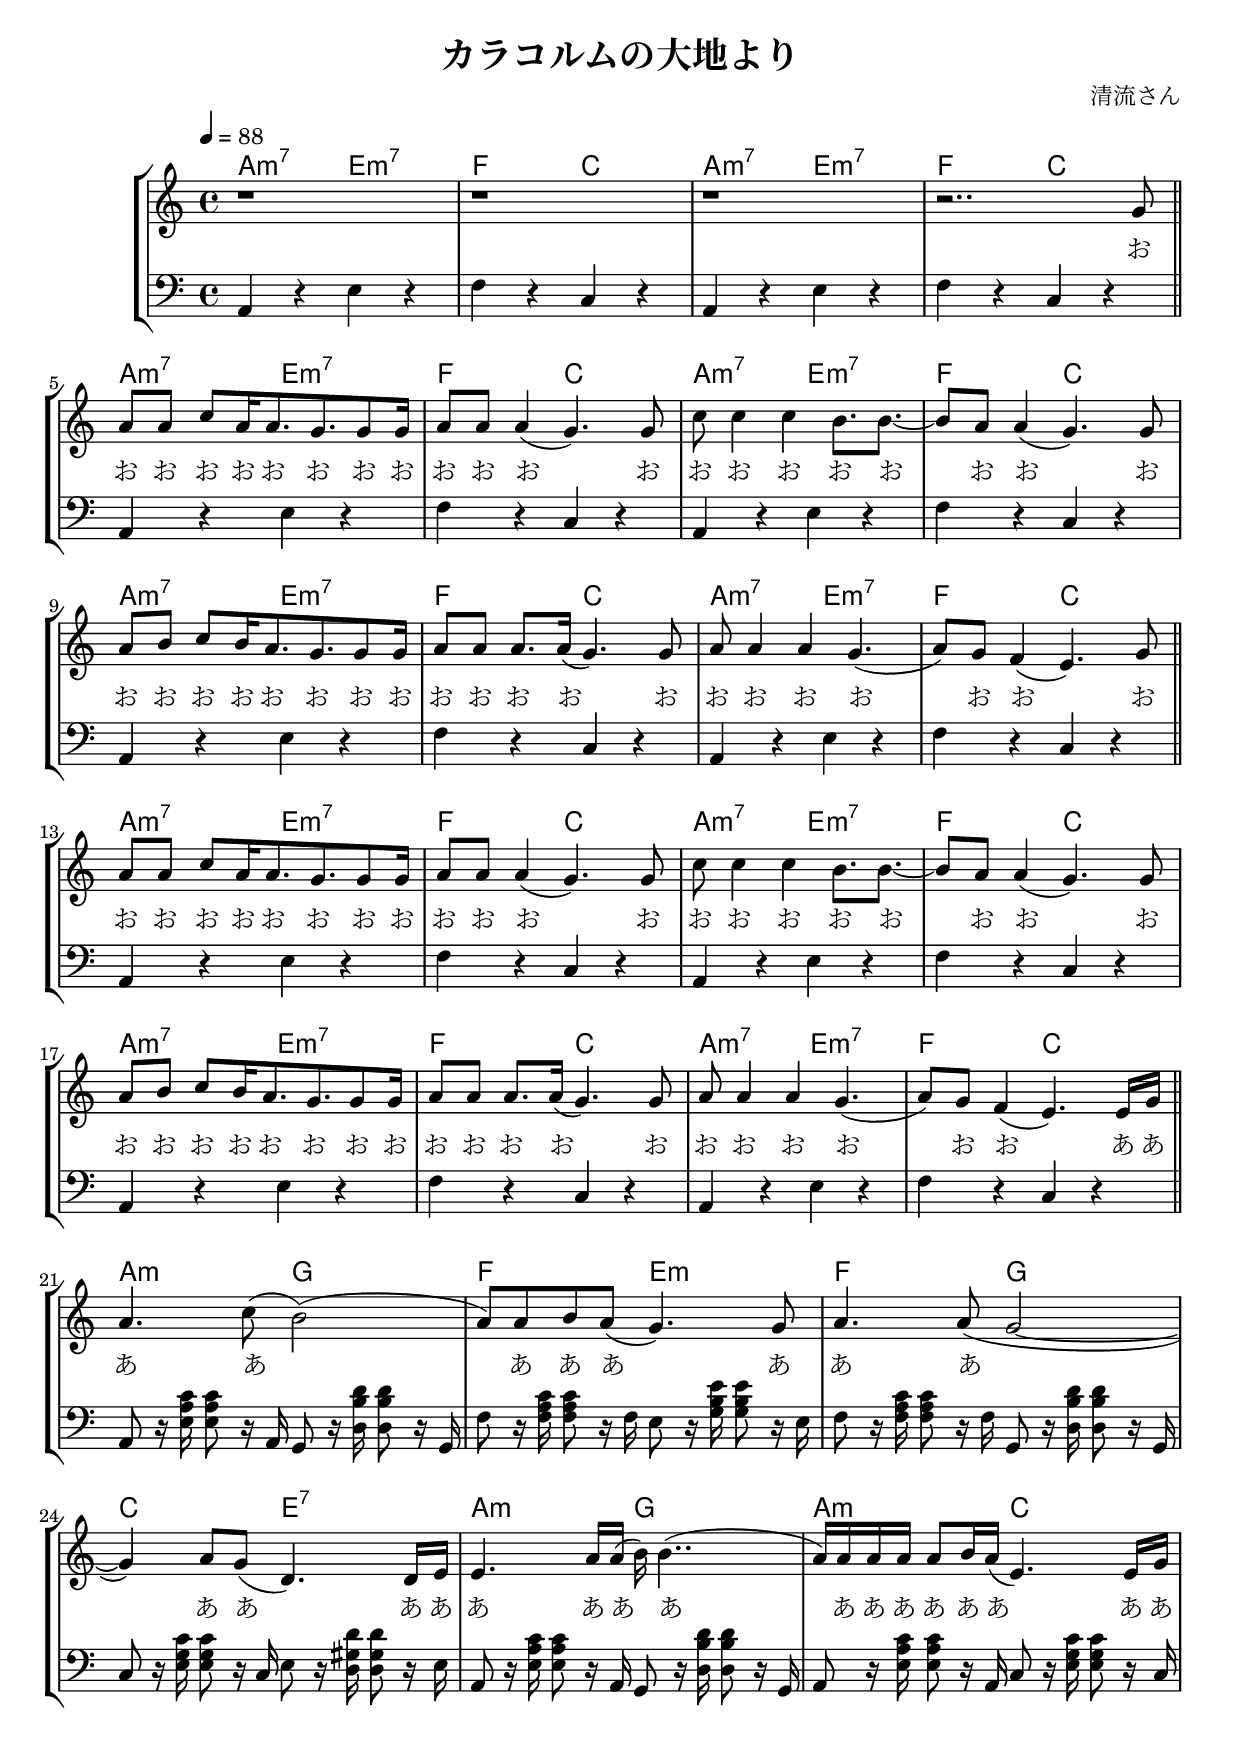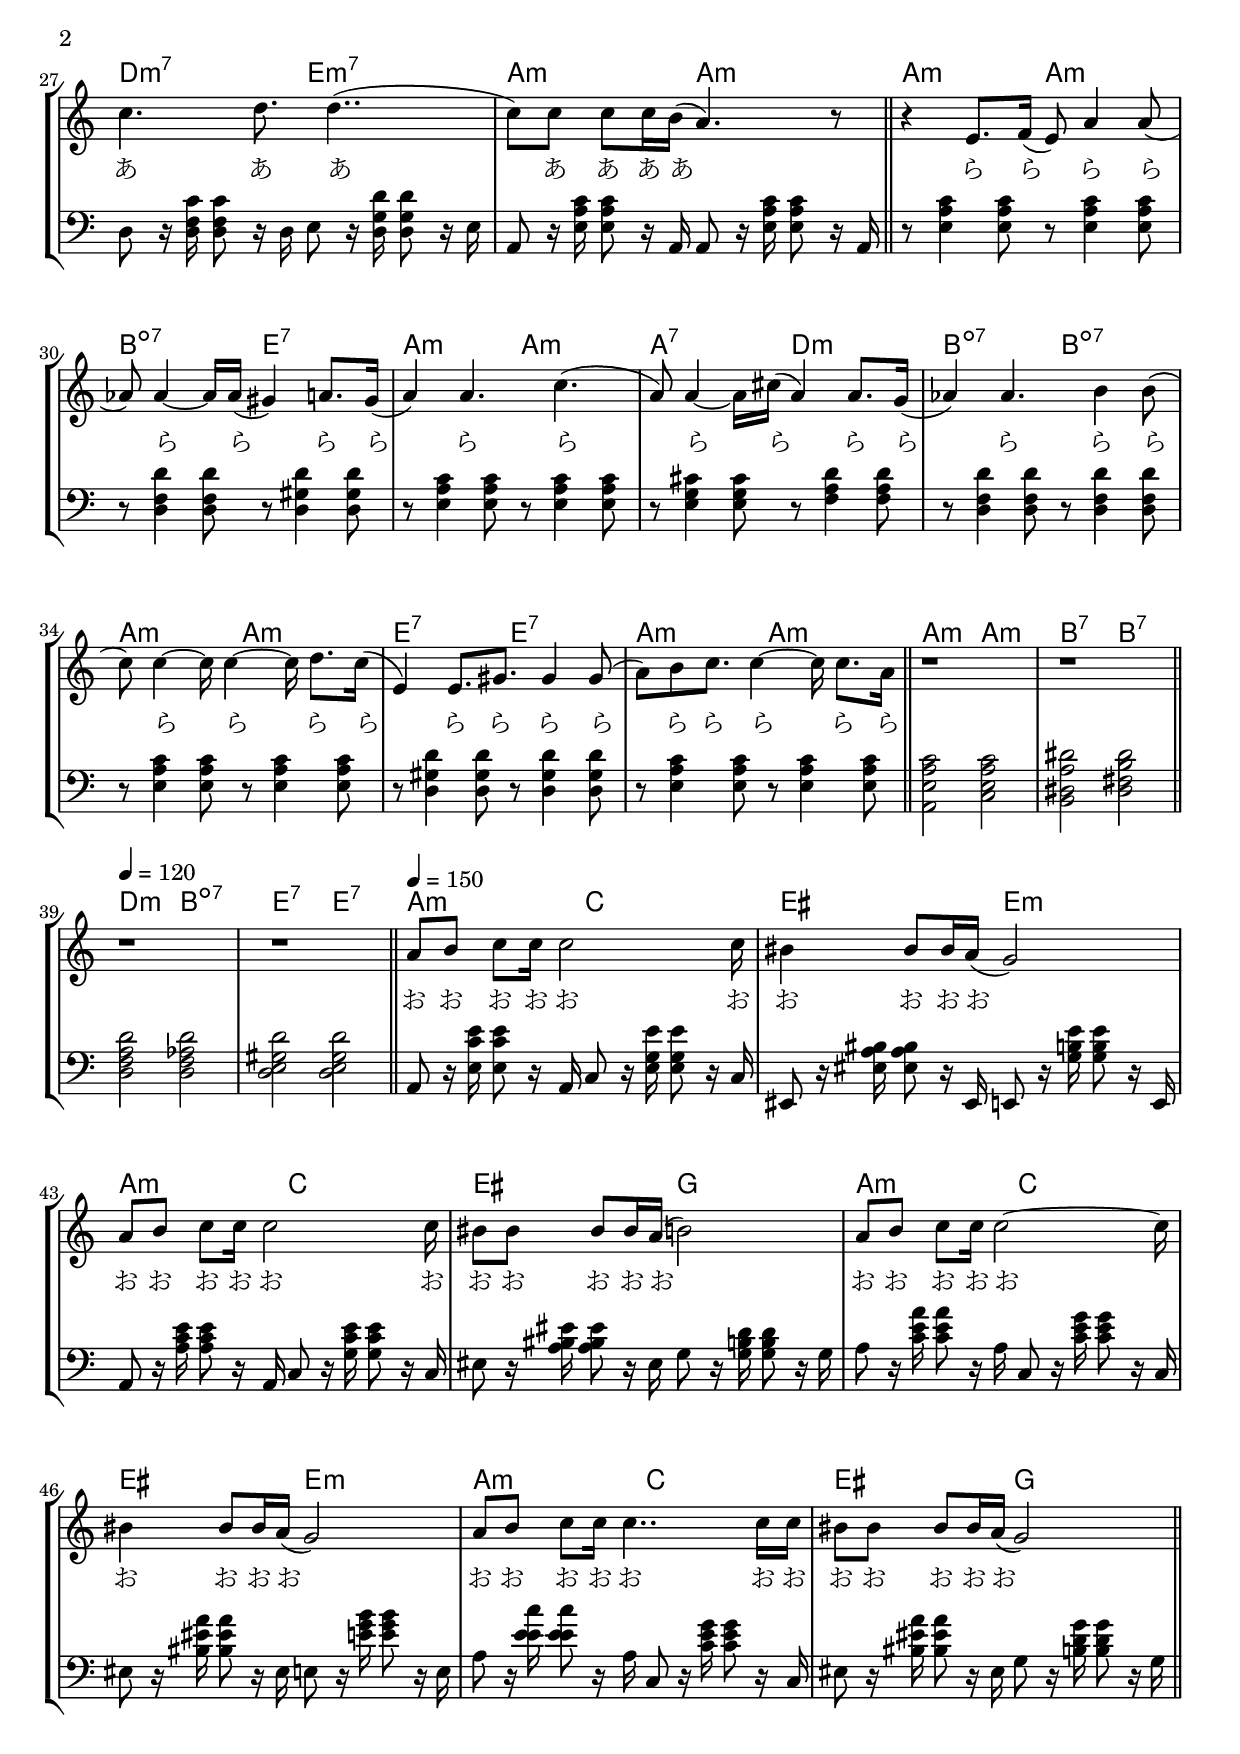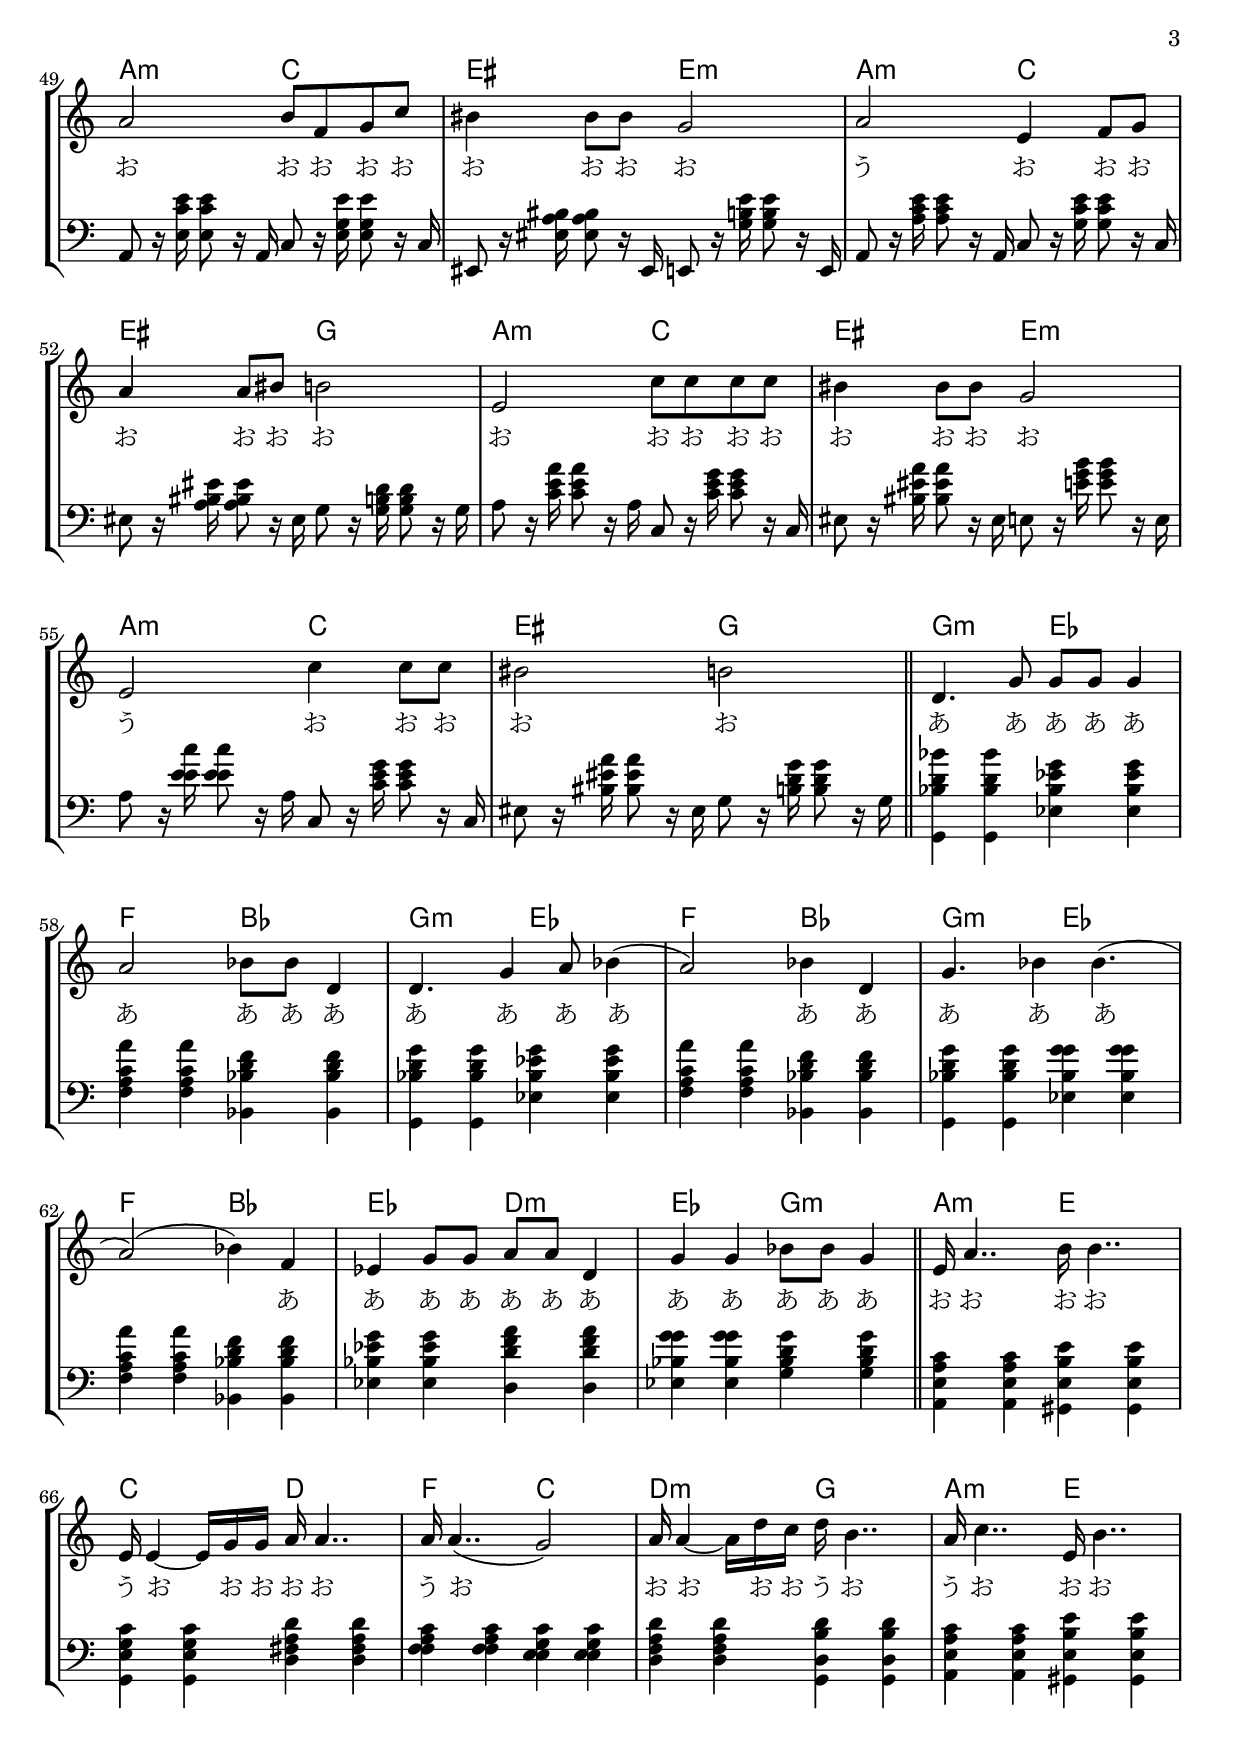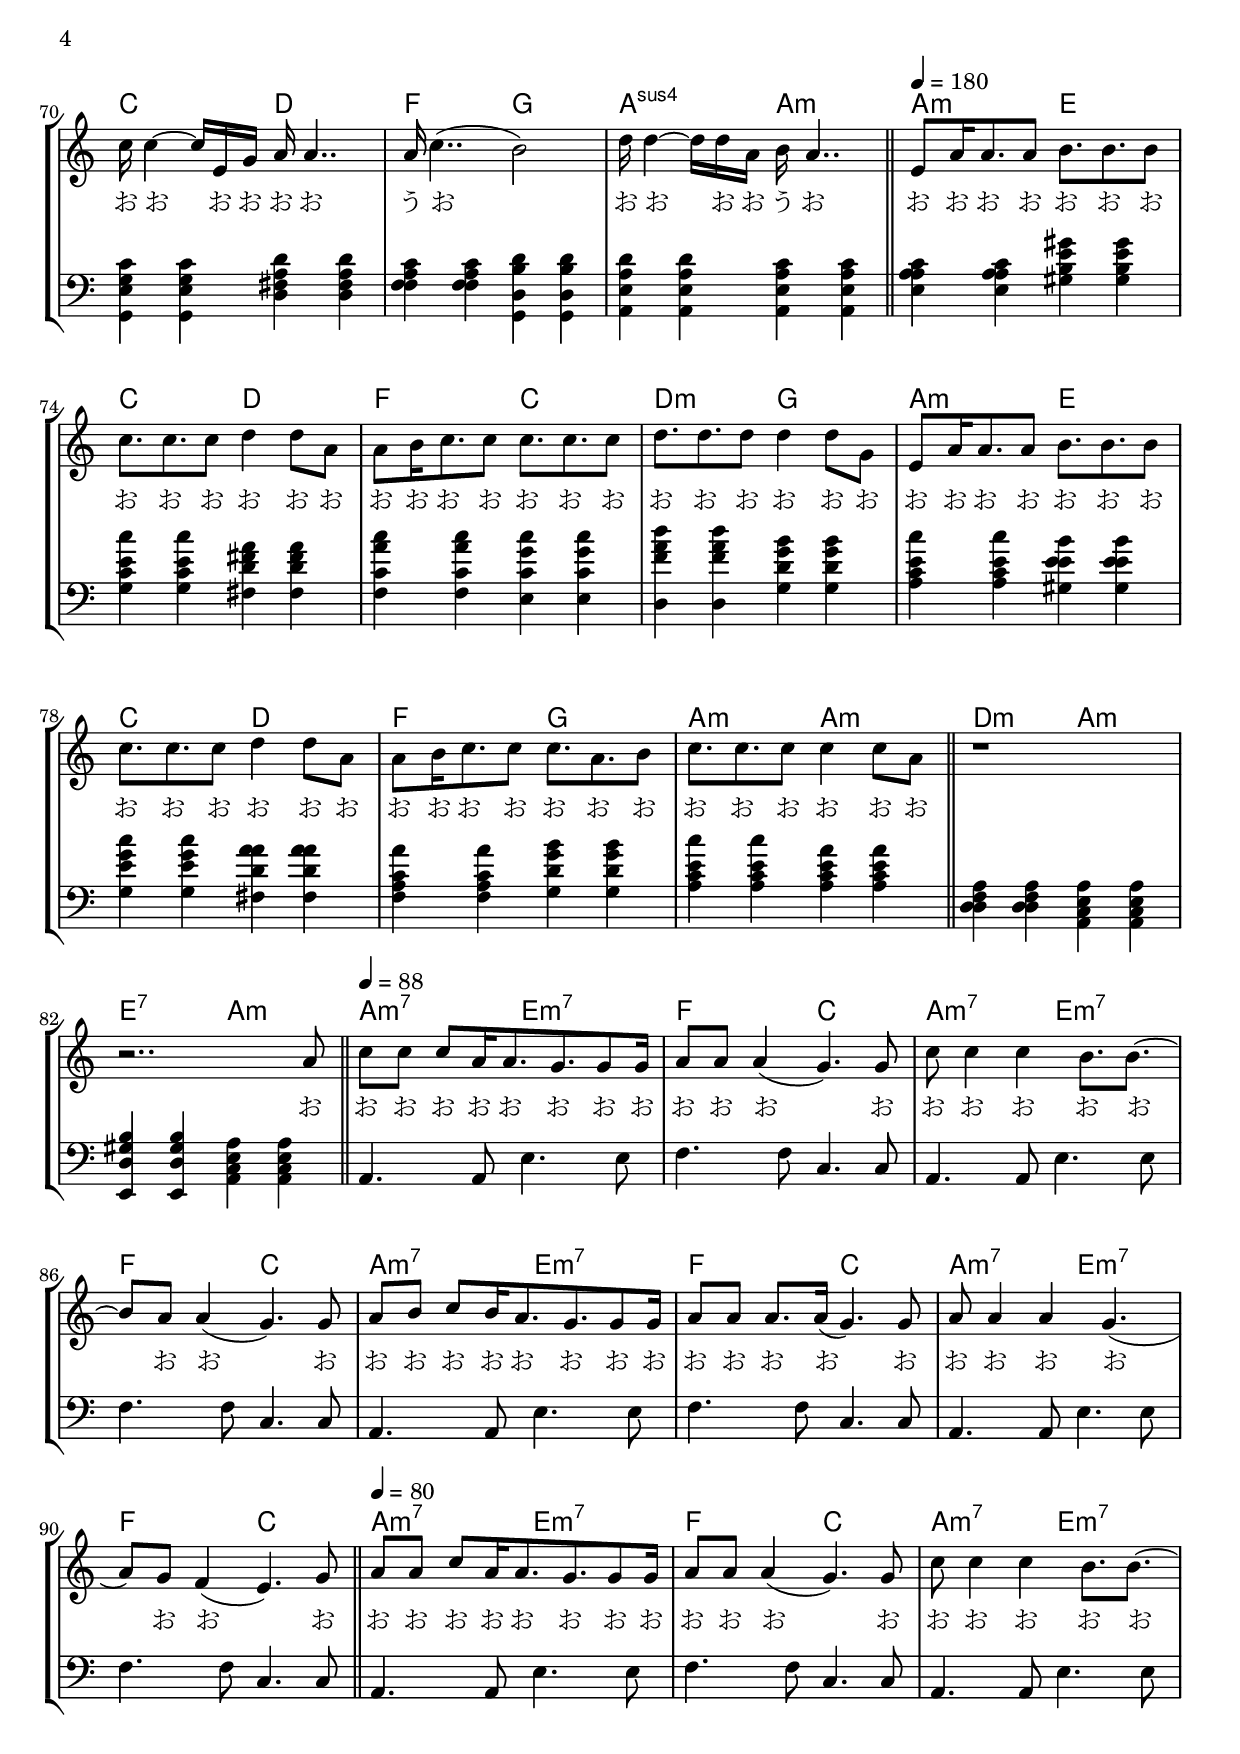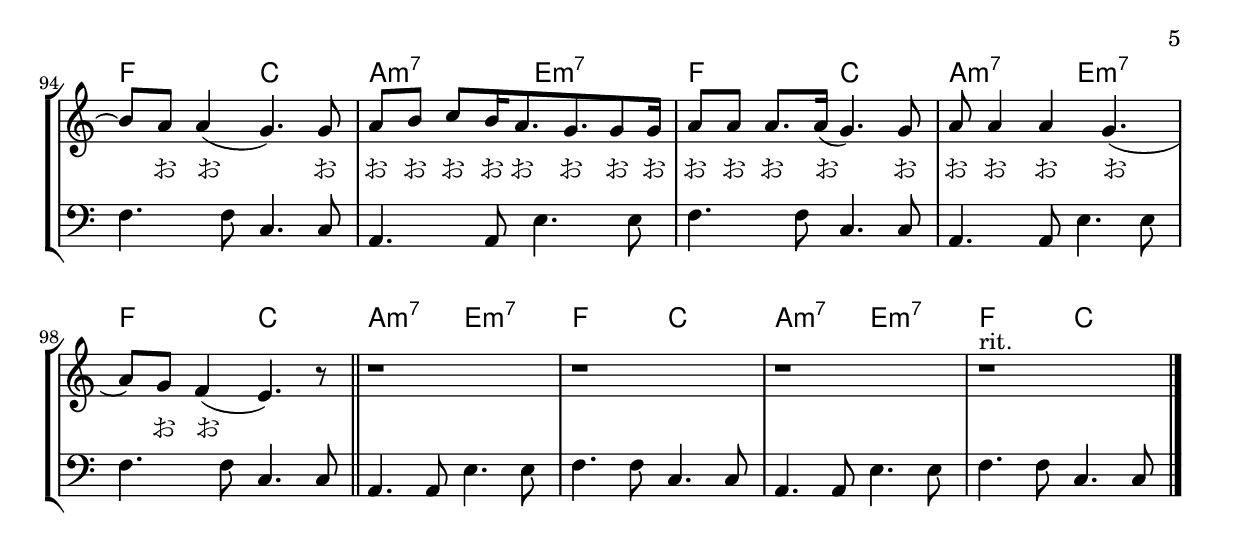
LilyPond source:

\version "2.12.1"

\header {
	title = \markup {カラコルムの大地より}
	composer = \markup \center-column {清流さん}
}

harmony = \chordmode {
	a2:min7 e:min7 f c a:min7 e:min7 f c 

	a:min7 e:min7 f c a:min7 e:min7 f c a:min7 e:min7 f c a:min7 e:min7 f c 

	a:min7 e:min7 f c a:min7 e:min7 f c a:min7 e:min7 f c a:min7 e:min7 f c 

	a:m g f e:m f g c e:7 a:m g a:m c d:min7 e:min7 a:m a:m 

	a:m a:m b:dim7 e:7 a:m a:m a:7 d:m b:dim7 b:dim7 a:m a:m e:7 e:7 a:m a:m 

	a:m a:m b:7 b:7 

	d:m b:dim7 e:7 e:7 

	a:m c eis e:m a:m c eis g a:m c eis e:m a:m c eis g 

	a:m c eis e:m a:m c eis g a:m c eis e:m a:m c eis g 

	g:m es f bes g:m es f bes g:m es f bes es d:m es g:m 

	a:m e c d f c d:m g a:m e c d f g a:sus4 a:m 

	a:m e c d f c d:m g a:m e c d f g a:m a:m 

	d:m a:m e:7 a:m 

	a:min7 e:min7 f c a:min7 e:min7 f c a:min7 e:min7 f c a:min7 e:min7 f c 

	a:min7 e:min7 f c a:min7 e:min7 f c a:min7 e:min7 f c a:min7 e:min7 f c 

	a:min7 e:min7 f c a:min7 e:min7 f c 
}

melody = {
	\key c \major
	\tempo 4 = 88
	r1 | r1 | r1 | r2.. 
	\set Staff.midiInstrument = #"Ocarina"
	g'8 
	a'8  a'8  c''8  a'16  a'8.  g'8.  g'8  g'16 
	a'8  a'8  a'4  (g'4.)  g'8 
	c''8  c''4  c''4  b'8.  b'8.~ 
	b'8  a'8  a'4  (g'4.)  g'8 
	a'8  b'8  c''8  b'16  a'8.  g'8.  g'8  g'16 
	a'8  a'8  a'8.  a'16  (g'4.)  g'8 
	a'8  a'4  a'4  g'4. 
	(a'8)  g'8  f'4  (e'4.)  	\set Staff.midiInstrument = #"Ocarina"
	g'8 
	a'8  a'8  c''8  a'16  a'8.  g'8.  g'8  g'16 
	a'8  a'8  a'4  (g'4.)  g'8 
	c''8  c''4  c''4  b'8.  b'8.~ 
	b'8  a'8  a'4  (g'4.)  g'8 
	a'8  b'8  c''8  b'16  a'8.  g'8.  g'8  g'16 
	a'8  a'8  a'8.  a'16  (g'4.)  g'8 
	a'8  a'4  a'4  g'4. 
	(a'8)  g'8  f'4  (e'4.)  	\set Staff.midiInstrument = #"Ocarina"
	e'16  g'16 
	a'4.  c''8  (b'2) 
	(a'8)  a'8  b'8  a'8  (g'4.)  g'8 
	a'4.  a'8  (g'2~ 
	g'4)  a'8  g'8  (d'4.)  d'16  e'16 
	e'4.  a'16  a'16  (b'16)  b'4.. 
	(a'16)  a'16  a'16  a'16  a'8  b'16  a'16  (e'4.)  e'16  g'16 
	c''4.  d''8.  d''4.. 
	(c''8)  c''8  c''8  c''16  b'16  (a'4.)  	r8 	\set Staff.midiInstrument = #"Ocarina"
	r4 e'8.  f'16  (e'8)  a'4  a'8 
	(as'8)  as'4~as'16  as'16  (gis'4)  a'8.  gis'16 
	(a'4)  a'4.  c''4. 
	(a'8)  a'4~a'16  cis''16  (a'4)  a'8.  g'16 
	(as'4)  as'4.  b'4  b'8 
	(c''8)  c''4~c''16  c''4~c''16  d''8.  c''16 
	(e'4)  e'8.  gis'8.  gis'4  gis'8 
	(a'8)  b'8  c''8.  c''4~c''16  c''8.  a'16
	r1 | r1   
	\tempo 4 = 120
	r1 | r1   
	\set Staff.midiInstrument = #"Viola"
		\tempo 4 = 150
 a'8  b'8  c''8  c''16  c''2  c''16 
	bis'4  bis'8  bis'16  a'16  (g'2) 
	a'8  b'8  c''8  c''16  c''2  c''16 
	bis'8  bis'8  bis'8  bis'16  a'16  (b'2) 
	a'8  b'8  c''8  c''16  c''2~c''16 
	bis'4  bis'8  bis'16  a'16  (g'2) 
	a'8  b'8  c''8  c''16  c''4..  c''16  c''16 
	bis'8  bis'8  bis'8  bis'16  a'16  (g'2)
	\set Staff.midiInstrument = #"Viola"
	 a'2  b'8  f'8  g'8  c''8 
	bis'4  bis'8  bis'8  g'2 
	a'2  e'4  f'8  g'8 
	a'4  a'8  bis'8  b'2 
	e'2  c''8  c''8  c''8  c''8 
	bis'4  bis'8  bis'8  g'2 
	e'2  c''4  c''8  c''8 
	bis'2  b'2
	\set Staff.midiInstrument = #"Viola"
	 d'4.  g'8  g'8  g'8  g'4 
	a'2  bes'8  bes'8  d'4 
	d'4.  g'4  a'8  bes'4 
	(a'2)  bes'4  d'4 
	g'4.  bes'4  bes'4. 
	(a'2)  (bes'4)  f'4 
	es'4  g'8  g'8  a'8  a'8  d'4 
	g'4  g'4  bes'8  bes'8  g'4
	\set Staff.midiInstrument = #"Viola"
	 e'16  a'4..  b'16  b'4.. 
	e'16  e'4~e'16  g'16  g'16  a'16  a'4.. 
	a'16  a'4..  (g'2) 
	a'16  a'4~a'16  d''16  c''16  d''16  b'4.. 
	a'16  c''4..  e'16  b'4.. 
	c''16  c''4~c''16  e'16  g'16  a'16  a'4.. 
	a'16  c''4..  (b'2) 
	d''16  d''4~d''16  d''16  a'16  b'16  a'4..
	\set Staff.midiInstrument = #"Viola"
		\tempo 4 = 180
 e'8  a'16  a'8.  a'8  b'8.  b'8.  b'8 
	c''8.  c''8.  c''8  d''4  d''8  a'8 
	a'8  b'16  c''8.  c''8  c''8.  c''8.  c''8 
	d''8.  d''8.  d''8  d''4  d''8  g'8 
	e'8  a'16  a'8.  a'8  b'8.  b'8.  b'8 
	c''8.  c''8.  c''8  d''4  d''8  a'8 
	a'8  b'16  c''8.  c''8  c''8.  a'8.  b'8 
	c''8.  c''8.  c''8  c''4  c''8  a'8
	r1 | r2.. 
	\set Staff.midiInstrument = #"Ocarina"
	a'8 
		\tempo 4 = 88
c''8  c''8  c''8  a'16  a'8.  g'8.  g'8  g'16 
	a'8  a'8  a'4  (g'4.)  g'8 
	c''8  c''4  c''4  b'8.  b'8.~ 
	b'8  a'8  a'4  (g'4.)  g'8 
	a'8  b'8  c''8  b'16  a'8.  g'8.  g'8  g'16 
	a'8  a'8  a'8.  a'16  (g'4.)  g'8 
	a'8  a'4  a'4  g'4. 
	(a'8)  g'8  f'4  (e'4.)  	\set Staff.midiInstrument = #"Ocarina"
	g'8 
		\tempo 4 = 80
a'8  a'8  c''8  a'16  a'8.  g'8.  g'8  g'16 
	a'8  a'8  a'4  (g'4.)  g'8 
	c''8  c''4  c''4  b'8.  b'8.~ 
	b'8  a'8  a'4  (g'4.)  g'8 
	a'8  b'8  c''8  b'16  a'8.  g'8.  g'8  g'16 
	a'8  a'8  a'8.  a'16  (g'4.)  g'8 
	a'8  a'4  a'4  g'4. 
	(a'8)  g'8  f'4  (e'4.)  	r8 	r1 | r1 | r1 | r1^"rit." \bar "|."
}

words = \lyricmode {
	
	お  お  お  お  お  お  お  お  お  お  お  お  お  お  お  お  お  お  お  お  お  お  お  お  お  お  お  お  お  お  お  お  お  お  お  お  お  お  お  お  
	お  お  お  お  お  お  お  お  お  お  お  お  お  お  お  お  お  お  お  お  お  お  お  お  お  お  お  お  お  お  お  お  お  お  お  お  お  お  お  お  
	あ  あ  あ  あ  あ  あ  あ  あ  あ  あ  あ  あ  あ  あ  あ  あ  あ  あ  あ  あ  あ  あ  あ  あ  あ  あ  あ  あ  あ  あ  あ  あ  あ  
	ら  ら  ら  ら  ら  ら  ら  ら  ら  ら  ら  ら  ら  ら  ら  ら  ら  ら  ら  ら  ら  ら  ら  ら  ら  ら  ら  ら  ら  ら  
	
	
	お  お  お  お  お  お  お  お  お  お  お  お  お  お  お  お  お  お  お  お  お  お  お  お  お  お  お  お  お  お  お  お  お  お  お  お  お  お  お  お  お  お  
	お  お  お  お  お  お  お  お  お  う  お  お  お  お  お  お  お  お  お  お  お  お  お  お  お  お  う  お  お  お  お  お  
	あ  あ  あ  あ  あ  あ  あ  あ  あ  あ  あ  あ  あ  あ  あ  あ  あ  あ  あ  あ  あ  あ  あ  あ  あ  あ  あ  あ  あ  あ  
	お  お  お  お  う  お  お  お  お  お  う  お  お  お  お  お  う  お  う  お  お  お  お  お  お  お  お  お  う  お  お  お  お  お  う  お  
	お  お  お  お  お  お  お  お  お  お  お  お  お  お  お  お  お  お  お  お  お  お  お  お  お  お  お  お  お  お  お  お  お  お  お  お  お  お  お  お  お  お  お  お  お  お  お  お  お  お  お  お  
	
	お  お  お  お  お  お  お  お  お  お  お  お  お  お  お  お  お  お  お  お  お  お  お  お  お  お  お  お  お  お  お  お  お  お  お  お  お  お  お  お  
	お  お  お  お  お  お  お  お  お  お  お  お  お  お  お  お  お  お  お  お  お  お  お  お  お  お  お  お  お  お  お  お  お  お  お  お  お  お  お  お  
	
}

tempochange = {
	\tempo 4 = 88
	r1 | r1 | r1 | r1 \bar "||"
	\tempo 4 = 88
	r1 | r1 | r1 | r1 | r1 | r1 | r1 | r1 \bar "||"
	\tempo 4 = 88
	r1 | r1 | r1 | r1 | r1 | r1 | r1 | r1 \bar "||"
	\tempo 4 = 88
	r1 | r1 | r1 | r1 | r1 | r1 | r1 | r1 \bar "||"
	\tempo 4 = 88
	r1 | r1 | r1 | r1 | r1 | r1 | r1 | r1 \bar "||"
	\tempo 4 = 88
	r1 | r1 \bar "||"
	\tempo 4 = 120
	r1 | r1 \bar "||"
	\tempo 4 = 150
	r1 | r1 | r1 | r1 | r1 | r1 | r1 | r1 \bar "||"
	\tempo 4 = 150
	r1 | r1 | r1 | r1 | r1 | r1 | r1 | r1 \bar "||"
	\tempo 4 = 150
	r1 | r1 | r1 | r1 | r1 | r1 | r1 | r1 \bar "||"
	\tempo 4 = 150
	r1 | r1 | r1 | r1 | r1 | r1 | r1 | r1 \bar "||"
	\tempo 4 = 180
	r1 | r1 | r1 | r1 | r1 | r1 | r1 | r1 \bar "||"
	\tempo 4 = 180
	r1 | r1 \bar "||"
	\tempo 4 = 88
	r1 | r1 | r1 | r1 | r1 | r1 | r1 | r1 \bar "||"
	\tempo 4 = 80
	r1 | r1 | r1 | r1 | r1 | r1 | r1 | r1 \bar "||"
	\tempo 4 = 80
	r1 | r1 | r1 | \tempo 4 = 60 r2 \tempo 4 = 53 r2 \bar "|."
}

mainacc = {
	\clef bass
	\set Staff.midiInstrument = #"Pan Flute"
	\key c \major
	\tempo 4 = 88
	a,4 r4
	e4 r4
	f4 r4
	c4 r4
	a,4 r4
	e4 r4
	f4 r4
	c4 r4
	\bar "||"

	\set Staff.midiInstrument = #"Pan Flute"
	a,4 r4
	e4 r4
	f4 r4
	c4 r4
	a,4 r4
	e4 r4
	f4 r4
	c4 r4
	a,4 r4
	e4 r4
	f4 r4
	c4 r4
	a,4 r4
	e4 r4
	f4 r4
	c4 r4
	\bar "||"

	\set Staff.midiInstrument = #"Pan Flute"
	a,4 r4
	e4 r4
	f4 r4
	c4 r4
	a,4 r4
	e4 r4
	f4 r4
	c4 r4
	a,4 r4
	e4 r4
	f4 r4
	c4 r4
	a,4 r4
	e4 r4
	f4 r4
	c4 r4
	\bar "||"

	\set Staff.midiInstrument = #"English Horn"
	a,8 r16 <e a c'>16 <e a c'>8 r16 a,16
	g,8 r16 <d b d'>16 <d b d'>8 r16 g,16
	f8 r16 <f a c'>16 <f a c'>8 r16 f16
	e8 r16 <g b e'>16 <g b e'>8 r16 e16
	f8 r16 <f a c'>16 <f a c'>8 r16 f16
	g,8 r16 <d b d'>16 <d b d'>8 r16 g,16
	c8 r16 <e g c'>16 <e g c'>8 r16 c16
	e8 r16 <d gis d'>16 <d gis d'>8 r16 e16
	a,8 r16 <e a c'>16 <e a c'>8 r16 a,16
	g,8 r16 <d b d'>16 <d b d'>8 r16 g,16
	a,8 r16 <e a c'>16 <e a c'>8 r16 a,16
	c8 r16 <e g c'>16 <e g c'>8 r16 c16
	d8 r16 <d f c'>16 <d f c'>8 r16 d16
	e8 r16 <d g d'>16 <d g d'>8 r16 e16
	a,8 r16 <e a c'>16 <e a c'>8 r16 a,16
	a,8 r16 <e a c'>16 <e a c'>8 r16 a,16
	\bar "||"

	\set Staff.midiInstrument = #"French horn"
	r8 <e a c'>4 <e a c'>8
	r8 <e a c'>4 <e a c'>8
	r8 <d f d'>4 <d f d'>8
	r8 <d gis d'>4 <d gis d'>8
	r8 <e a c'>4 <e a c'>8
	r8 <e a c'>4 <e a c'>8
	r8 <e g cis'>4 <e g cis'>8
	r8 <f a d'>4 <f a d'>8
	r8 <d f d'>4 <d f d'>8
	r8 <d f d'>4 <d f d'>8
	r8 <e a c'>4 <e a c'>8
	r8 <e a c'>4 <e a c'>8
	r8 <d gis d'>4 <d gis d'>8
	r8 <d gis d'>4 <d gis d'>8
	r8 <e a c'>4 <e a c'>8
	r8 <e a c'>4 <e a c'>8
	\bar "||"

	\set Staff.midiInstrument = #"French horn"
	<a, e a c'>2
	<c e a c'>2
	<b, dis a dis'>2
	<fis dis b dis'>2
	\bar "||"

	\set Staff.midiInstrument = #"French horn"
	\tempo 4 = 120
	<d f a d'>2
	<d f as d'>2
	<e d gis d'>2
	<e d gis d'>2
	\bar "||"

	\set Staff.midiInstrument = #"Timpani"
	\tempo 4 = 150
	a,8 r16 <e c' e'>16 <e c' e'>8 r16 a,16
	c8 r16 <e g e'>16 <e g e'>8 r16 c16
	eis,8 r16 <eis a bis>16 <eis a bis>8 r16 eis,16
	e,8 r16 <g b e'>16 <g b e'>8 r16 e,16
	a,8 r16 <a c' e'>16 <a c' e'>8 r16 a,16
	c8 r16 <g c' e'>16 <g c' e'>8 r16 c16
	eis8 r16 <a bis eis'>16 <a bis eis'>8 r16 eis16
	g8 r16 <g b d'>16 <g b d'>8 r16 g16
	a8 r16 <c' e' a'>16 <c' e' a'>8 r16 a16
	c8 r16 <c' e' g'>16 <c' e' g'>8 r16 c16
	eis8 r16 <bis eis' a'>16 <bis eis' a'>8 r16 eis16
	e8 r16 <e' g' b'>16 <e' g' b'>8 r16 e16
	a8 r16 <e' e' c''>16 <e' e' c''>8 r16 a16
	c8 r16 <c' e' g'>16 <c' e' g'>8 r16 c16
	eis8 r16 <bis eis' a'>16 <bis eis' a'>8 r16 eis16
	g8 r16 <b d' g'>16 <b d' g'>8 r16 g16
	\bar "||"

	\set Staff.midiInstrument = #"Timpani"
	a,8 r16 <e c' e'>16 <e c' e'>8 r16 a,16
	c8 r16 <e g e'>16 <e g e'>8 r16 c16
	eis,8 r16 <eis a bis>16 <eis a bis>8 r16 eis,16
	e,8 r16 <g b e'>16 <g b e'>8 r16 e,16
	a,8 r16 <a c' e'>16 <a c' e'>8 r16 a,16
	c8 r16 <g c' e'>16 <g c' e'>8 r16 c16
	eis8 r16 <a bis eis'>16 <a bis eis'>8 r16 eis16
	g8 r16 <g b d'>16 <g b d'>8 r16 g16
	a8 r16 <c' e' a'>16 <c' e' a'>8 r16 a16
	c8 r16 <c' e' g'>16 <c' e' g'>8 r16 c16
	eis8 r16 <bis eis' a'>16 <bis eis' a'>8 r16 eis16
	e8 r16 <e' g' b'>16 <e' g' b'>8 r16 e16
	a8 r16 <e' e' c''>16 <e' e' c''>8 r16 a16
	c8 r16 <c' e' g'>16 <c' e' g'>8 r16 c16
	eis8 r16 <bis eis' a'>16 <bis eis' a'>8 r16 eis16
	g8 r16 <b d' g'>16 <b d' g'>8 r16 g16
	\bar "||"

	\set Staff.midiInstrument = #"Timpani"
	<g, bes d' bes'>4 <g, bes d' bes'>4
	<es bes es' g'>4 <es bes es' g'>4
	<f a c' a'>4 <f a c' a'>4
	<bes, bes d' f'>4 <bes, bes d' f'>4
	<g, bes d' g'>4 <g, bes d' g'>4
	<es bes es' g'>4 <es bes es' g'>4
	<f a c' a'>4 <f a c' a'>4
	<bes, bes d' f'>4 <bes, bes d' f'>4
	<g, bes d' g'>4 <g, bes d' g'>4
	<es bes g' g'>4 <es bes g' g'>4
	<f a c' a'>4 <f a c' a'>4
	<bes, bes d' f'>4 <bes, bes d' f'>4
	<es bes es' g'>4 <es bes es' g'>4
	<d d' f' a'>4 <d d' f' a'>4
	<es bes g' g'>4 <es bes g' g'>4
	<g bes d' g'>4 <g bes d' g'>4
	\bar "||"

	\set Staff.midiInstrument = #"Timpani"
	<a, e a c'>4 <a, e a c'>4
	<gis, e b e'>4 <gis, e b e'>4
	<g, e g c'>4 <g, e g c'>4
	<fis d a d'>4 <fis d a d'>4
	<f f a c'>4 <f f a c'>4
	<e e g c'>4 <e e g c'>4
	<d f a d'>4 <d f a d'>4
	<g, d b d'>4 <g, d b d'>4
	<a, e a c'>4 <a, e a c'>4
	<gis, e b e'>4 <gis, e b e'>4
	<g, e g c'>4 <g, e g c'>4
	<fis d a d'>4 <fis d a d'>4
	<f f a c'>4 <f f a c'>4
	<g, d b d'>4 <g, d b d'>4
	<a, e a d'>4 <a, e a d'>4
	<a, e a c'>4 <a, e a c'>4
	\bar "||"

	\set Staff.midiInstrument = #"Timpani"
	\tempo 4 = 180
	<a e a c'>4 <a e a c'>4
	<gis b e' gis'>4 <gis b e' gis'>4
	<g c' e' c''>4 <g c' e' c''>4
	<fis d' fis' a'>4 <fis d' fis' a'>4
	<f c' a' c''>4 <f c' a' c''>4
	<e c' g' c''>4 <e c' g' c''>4
	<d f' a' d''>4 <d f' a' d''>4
	<g d' g' b'>4 <g d' g' b'>4
	<a c' e' c''>4 <a c' e' c''>4
	<gis e' e' b'>4 <gis e' e' b'>4
	<g e' g' c''>4 <g e' g' c''>4
	<fis d' a' a'>4 <fis d' a' a'>4
	<f a c' a'>4 <f a c' a'>4
	<g d' g' b'>4 <g d' g' b'>4
	<a c' e' c''>4 <a c' e' c''>4
	<a c' e' a'>4 <a c' e' a'>4
	\bar "||"

	\set Staff.midiInstrument = #"Timpani"
	<d d f a>4 <d d f a>4
	<a, c e a>4 <a, c e a>4
	<e, d gis b>4 <e, d gis b>4
	<a, c e a>4 <a, c e a>4
	\bar "||"

	\set Staff.midiInstrument = #"Pan Flute"
	\tempo 4 = 88
	a,4.a,8
	e4.e8
	f4.f8
	c4.c8
	a,4.a,8
	e4.e8
	f4.f8
	c4.c8
	a,4.a,8
	e4.e8
	f4.f8
	c4.c8
	a,4.a,8
	e4.e8
	f4.f8
	c4.c8
	\bar "||"

	\set Staff.midiInstrument = #"Pan Flute"
	\tempo 4 = 80
	a,4.a,8
	e4.e8
	f4.f8
	c4.c8
	a,4.a,8
	e4.e8
	f4.f8
	c4.c8
	a,4.a,8
	e4.e8
	f4.f8
	c4.c8
	a,4.a,8
	e4.e8
	f4.f8
	c4.c8
	\bar "||"

	\set Staff.midiInstrument = #"Pan Flute"
	a,4.a,8
	e4.e8
	f4.f8
	c4.c8
	a,4.a,8
	e4.e8
	f4.f8
	c4.c8
	\bar "|."
}

subacc = {
	\clef bass
	\set Staff.midiInstrument = #"Acoustic grand"
	\key c \major
	\tempo 4 = 88
	r2
	r2
	r2
	r2
	r2
	r2
	r2
	r2
	\bar "||"

	\set Staff.midiInstrument = #"Acoustic grand"
	r2
	r2
	r2
	r2
	r2
	r2
	r2
	r2
	r2
	r2
	r2
	r2
	r2
	r2
	r2
	r2
	\bar "||"

	\set Staff.midiInstrument = #"Tinkle Bell"
	a,8 r16 <e g c'>16 <e g c'>8 r16 a,16
	e8 r16 <d g d'>16 <d g d'>8 r16 e16
	f8 r16 <f a c'>16 <f a c'>8 r16 f16
	c8 r16 <e g c'>16 <e g c'>8 r16 c16
	a,8 r16 <e g c'>16 <e g c'>8 r16 a,16
	e8 r16 <d g d'>16 <d g d'>8 r16 e16
	f8 r16 <f a c'>16 <f a c'>8 r16 f16
	c8 r16 <e g c'>16 <e g c'>8 r16 c16
	a,8 r16 <e g c'>16 <e g c'>8 r16 a,16
	e8 r16 <d g d'>16 <d g d'>8 r16 e16
	f8 r16 <f a c'>16 <f a c'>8 r16 f16
	c8 r16 <e g c'>16 <e g c'>8 r16 c16
	a,8 r16 <e g c'>16 <e g c'>8 r16 a,16
	e8 r16 <d g d'>16 <d g d'>8 r16 e16
	f8 r16 <f a c'>16 <f a c'>8 r16 f16
	c8 r16 <e g c'>16 <e g c'>8 r16 c16
	\bar "||"

	\set Staff.midiInstrument = #"Tinkle Bell"
	a,4 <e a c'>4
	g,4 <d b d'>4
	f4 <f a c'>4
	e4 <g b e'>4
	f4 <f a c'>4
	g,4 <d b d'>4
	c4 <e g c'>4
	e4 <d gis d'>4
	a,4 <e a c'>4
	g,4 <d b d'>4
	a,4 <e a c'>4
	c4 <e g c'>4
	d4 <d f c'>4
	e4 <d g d'>4
	a,4 <e a c'>4
	a,4 <e a c'>4
	\bar "||"

	\set Staff.midiInstrument = #"Tinkle Bell"
	a,8 c' <e a> c'
	a,8 c' <e a> c'
	b,8 d' <d f> d'
	e8 d' <d gis> d'
	a,8 c' <e a> c'
	a,8 c' <e a> c'
	a,8 cis' <e g> cis'
	d8 d' <f a> d'
	b,8 d' <d f> d'
	b,8 d' <d f> d'
	a,8 c' <e a> c'
	a,8 c' <e a> c'
	e8 d' <d gis> d'
	e8 d' <d gis> d'
	a,8 c' <e a> c'
	a,8 c' <e a> c'
	\bar "||"

	\set Staff.midiInstrument = #"Tinkle Bell"
	<a, e a c'>4 <a, e a c'>4
	<c e a c'>4 <c e a c'>4
	<b, dis a dis'>4 <b, dis a dis'>4
	<fis dis b dis'>4 <fis dis b dis'>4
	\bar "||"

	\set Staff.midiInstrument = #"Tinkle Bell"
	\tempo 4 = 120
	<d f a d'>4 <d f a d'>4
	<d f as d'>4 <d f as d'>4
	<e d gis d'>4 <e d gis d'>4
	<e d gis d'>4 <e d gis d'>4
	\bar "||"

	\set Staff.midiInstrument = #"Drawbar Organ"
	\tempo 4 = 150
	a,8 <e c' e'> a, <e c' e'>16 <e c' e'>
	c8 <e g e'> c <e g e'>16 <e g e'>
	eis,8 <eis a bis> eis, <eis a bis>16 <eis a bis>
	e,8 <g b e'> e, <g b e'>16 <g b e'>
	a,8 <a c' e'> a, <a c' e'>16 <a c' e'>
	c8 <g c' e'> c <g c' e'>16 <g c' e'>
	eis8 <a bis eis'> eis <a bis eis'>16 <a bis eis'>
	g8 <g b d'> g <g b d'>16 <g b d'>
	a8 <c' e' a'> a <c' e' a'>16 <c' e' a'>
	c8 <c' e' g'> c <c' e' g'>16 <c' e' g'>
	eis8 <bis eis' a'> eis <bis eis' a'>16 <bis eis' a'>
	e8 <e' g' b'> e <e' g' b'>16 <e' g' b'>
	a8 <e' e' c''> a <e' e' c''>16 <e' e' c''>
	c8 <c' e' g'> c <c' e' g'>16 <c' e' g'>
	eis8 <bis eis' a'> eis <bis eis' a'>16 <bis eis' a'>
	g8 <b d' g'> g <b d' g'>16 <b d' g'>
	\bar "||"

	\set Staff.midiInstrument = #"Drawbar Organ"
	a,8 e8 c'8 e'8
	c8 e8 g8 e'8
	eis,8 eis8 a8 bis8
	e,8 g8 b8 e'8
	a,8 a8 c'8 e'8
	c8 g8 c'8 e'8
	eis8 a8 bis8 eis'8
	g8 g8 b8 d'8
	a8 c'8 e'8 a'8
	c8 c'8 e'8 g'8
	eis8 bis8 eis'8 a'8
	e8 e'8 g'8 b'8
	a8 e'8 e'8 c''8
	c8 c'8 e'8 g'8
	eis8 bis8 eis'8 a'8
	g8 b8 d'8 g'8
	\bar "||"

	\set Staff.midiInstrument = #"Church organ"
	g,16 bes' d' bes' g, bes' d' bes'
	es16 g' es' g' es g' es' g'
	f16 a' c' a' f a' c' a'
	bes,16 f' d' f' bes, f' d' f'
	g,16 g' d' g' g, g' d' g'
	es16 g' es' g' es g' es' g'
	f16 a' c' a' f a' c' a'
	bes,16 f' d' f' bes, f' d' f'
	g,16 g' d' g' g, g' d' g'
	es16 g' g' g' es g' g' g'
	f16 a' c' a' f a' c' a'
	bes,16 f' d' f' bes, f' d' f'
	es16 g' es' g' es g' es' g'
	d16 a' f' a' d a' f' a'
	es16 g' g' g' es g' g' g'
	g16 g' d' g' g g' d' g'
	\bar "||"

	\set Staff.midiInstrument = #"Church organ"
	a,8 a,8 <e a c'>8 a,8
	gis,8 gis,8 <e b e'>8 gis,8
	g,8 g,8 <e g c'>8 g,8
	fis8 fis8 <d a d'>8 fis8
	f8 f8 <f a c'>8 f8
	e8 e8 <e g c'>8 e8
	d8 d8 <f a d'>8 d8
	g,8 g,8 <d b d'>8 g,8
	a,8 a,8 <e a c'>8 a,8
	gis,8 gis,8 <e b e'>8 gis,8
	g,8 g,8 <e g c'>8 g,8
	fis8 fis8 <d a d'>8 fis8
	f8 f8 <f a c'>8 f8
	g,8 g,8 <d b d'>8 g,8
	a,8 a,8 <e a d'>8 a,8
	a,8 a,8 <e a c'>8 a,8
	\bar "||"

	\set Staff.midiInstrument = #"Orchestra Hit"
	\tempo 4 = 180
	a4 <e a c'>4
	gis4 <b e' gis'>4
	g4 <c' e' c''>4
	fis4 <d' fis' a'>4
	f4 <c' a' c''>4
	e4 <c' g' c''>4
	d4 <f' a' d''>4
	g4 <d' g' b'>4
	a4 <c' e' c''>4
	gis4 <e' e' b'>4
	g4 <e' g' c''>4
	fis4 <d' a' a'>4
	f4 <a c' a'>4
	g4 <d' g' b'>4
	a4 <c' e' c''>4
	a4 <c' e' a'>4
	\bar "||"

	\set Staff.midiInstrument = #"Orchestra Hit"
	r8 d <d f a>4
	r8 a, <c e a>4
	r8 e, <d gis b>4
	r8 a, <c e a>4
	\bar "||"

	\set Staff.midiInstrument = #"Tinkle Bell"
	\tempo 4 = 88
	a,8 r16 <e g c'>16 <e g c'>8 r16 a,16
	e8 r16 <d g d'>16 <d g d'>8 r16 e16
	f8 r16 <f a c'>16 <f a c'>8 r16 f16
	c8 r16 <e g c'>16 <e g c'>8 r16 c16
	a,8 r16 <e g c'>16 <e g c'>8 r16 a,16
	e8 r16 <d g d'>16 <d g d'>8 r16 e16
	f8 r16 <f a c'>16 <f a c'>8 r16 f16
	c8 r16 <e g c'>16 <e g c'>8 r16 c16
	a,8 r16 <e g c'>16 <e g c'>8 r16 a,16
	e8 r16 <d g d'>16 <d g d'>8 r16 e16
	f8 r16 <f a c'>16 <f a c'>8 r16 f16
	c8 r16 <e g c'>16 <e g c'>8 r16 c16
	a,8 r16 <e g c'>16 <e g c'>8 r16 a,16
	e8 r16 <d g d'>16 <d g d'>8 r16 e16
	f8 r16 <f a c'>16 <f a c'>8 r16 f16
	c8 r16 <e g c'>16 <e g c'>8 r16 c16
	\bar "||"

	\set Staff.midiInstrument = #"Acoustic grand"
	\tempo 4 = 80
	r2
	r2
	r2
	r2
	r2
	r2
	r2
	r2
	r2
	r2
	r2
	r2
	r2
	r2
	r2
	r2
	\bar "||"

	\set Staff.midiInstrument = #"Acoustic grand"
	r2
	r2
	r2
	r2
	r2
	r2
	r2
	r2
	\bar "|."
}

percA = {
	\drummode {
	r1 |r1 |r1 |r1 \bar "||"
	r1 |r1 |r1 |r1 |r1 |r1 |r1 |r1 \bar "||"
	r1 |r1 |r1 |r1 |r1 |r1 |r1 |r1 \bar "||"
	r1 |r1 |r1 |r1 |r1 |r1 |r1 |r1 \bar "||"
	r1 |r1 |r1 |r1 |r1 |r1 |r1 |r1 \bar "||"
	r1 |r1 \bar "||"
	r4 sn2 sn8. sn16  |r8 sn8 sn4 sn8 sn8 sn16 sn8 sn16  \bar "||"
	r4 sn2 sn8. sn16  |r4 sn2 sn8. sn16  |r4 sn2 sn8. sn16  |r4 sn2 sn8. sn16  |r4 sn2 sn8. sn16  |r4 sn2 sn8. sn16  |r4 sn2 sn8. sn16  |r8 sn8 sn4 sn8 sn8 sn16 sn8 sn16  \bar "||"
	r4 sn2 sn8. sn16  |r4 sn2 sn8. sn16  |r4 sn2 sn8. sn16  |r4 sn2 sn8. sn16  |r4 sn2 sn8. sn16  |r4 sn2 sn8. sn16  |r4 sn2 sn8. sn16  |r8 sn8 sn4 sn8 sn8 sn16 sn8 sn16  \bar "||"
	r4 sn2 sn8. sn16  |r4 sn2 sn8. sn16  |r4 sn2 sn8. sn16  |r4 sn2 sn8. sn16  |r4 sn2 sn8. sn16  |r4 sn2 sn8. sn16  |r4 sn2 sn8. sn16  |r8 sn8 sn4 sn8 sn8 sn16 sn8 sn16  \bar "||"
	r4 sn2 sn8. sn16  |r4 sn2 sn8. sn16  |r4 sn2 sn8. sn16  |r4 sn2 sn8. sn16  |r4 sn2 sn8. sn16  |r4 sn2 sn8. sn16  |r4 sn2 sn8. sn16  |r8 sn8 sn4 sn8 sn8 sn16 sn8 sn16  \bar "||"
	r4 sn2 sn8. sn16  |r4 sn2 sn8. sn16  |r4 sn2 sn8. sn16  |r4 sn2 sn8. sn16  |r4 sn2 sn8. sn16  |r4 sn2 sn8. sn16  |r4 sn2 sn8. sn16  |r8 sn8 sn4 sn8 sn8 sn16 sn8 sn16  \bar "||"
	r4 sn2 sn8. sn16  |r8 sn8 sn4 sn8 sn8 sn16 sn8 sn16  \bar "||"
	r1 |r1 |r1 |r1 |r1 |r1 |r1 |r1 \bar "||"
	r1 |r1 |r1 |r1 |r1 |r1 |r1 |r1 \bar "||"
	r1 |r1 |r1 |r1 \bar "|."
	}
}

percB = {
	\drummode {
	r1 |r1 |r1 |r1 \bar "||"
	r1 |r1 |r1 |r1 |r1 |r1 |r1 |r1 \bar "||"
	r1 |r1 |r1 |r1 |r1 |r1 |r1 |r1 \bar "||"
	r1 |r1 |r1 |r1 |r1 |r1 |r1 |r1 \bar "||"
	r1 |r1 |r1 |r1 |r1 |r1 |r1 |r1 \bar "||"
	r1 |r1 \bar "||"
	r4. r16 tommh8 tommh4. r16  |r1  \bar "||"
	r4. r16 tommh8 tommh4. r16  |r1  |r4. r16 tommh8 tommh4. r16  |r1  |r4. r16 tommh8 tommh4. r16  |r1  |r4. r16 tommh8 tommh4. r16  |r1  \bar "||"
	r4. r16 tommh8 tommh4. r16  |r1  |r4. r16 tommh8 tommh4. r16  |r1  |r4. r16 tommh8 tommh4. r16  |r1  |r4. r16 tommh8 tommh4. r16  |r1  \bar "||"
	r4. r16 tommh8 tommh4. r16  |r1  |r4. r16 tommh8 tommh4. r16  |r1  |r4. r16 tommh8 tommh4. r16  |r1  |r4. r16 tommh8 tommh4. r16  |r1  \bar "||"
	r4. r16 tommh8 tommh4. r16  |r1  |r4. r16 tommh8 tommh4. r16  |r1  |r4. r16 tommh8 tommh4. r16  |r1  |r4. r16 tommh8 tommh4. r16  |r1  \bar "||"
	r4. r16 tommh8 tommh4. r16  |r1  |r4. r16 tommh8 tommh4. r16  |r1  |r4. r16 tommh8 tommh4. r16  |r1  |r4. r16 tommh8 tommh4. r16  |r1  \bar "||"
	r4. r16 tommh8 tommh4. r16  |r1  \bar "||"
	r1 |r1 |r1 |r1 |r1 |r1 |r1 |r1 \bar "||"
	r1 |r1 |r1 |r1 |r1 |r1 |r1 |r1 \bar "||"
	r1 |r1 |r1 |r1 \bar "|."
	}
}

percC = {
	\drummode {
	r1 |r1 |r1 |r1 \bar "||"
	r1 |r1 |r1 |r1 |r1 |r1 |r1 |r1 \bar "||"
	r1 |r1 |r1 |r1 |r1 |r1 |r1 |r1 \bar "||"
	r1 |r1 |r1 |r1 |r1 |r1 |r1 |r1 \bar "||"
	r1 |r1 |r1 |r1 |r1 |r1 |r1 |r1 \bar "||"
	r1 |r1 \bar "||"
	r8 toml8 toml8 toml8 toml8 toml8 toml8 toml8  |toml8 toml8 toml8 toml8 toml8 toml8 toml8 toml8  \bar "||"
	r8 toml8 toml8 toml8 toml8 toml8 toml8 toml8  |toml8 toml8 toml8 toml8 toml8 toml8 toml8 toml8  |toml8 toml8 toml8 toml8 toml8 toml8 toml8 toml8  |toml8 toml8 toml8 toml8 toml8 toml8 toml8 toml8  |r8 toml8 toml8 toml8 toml8 toml8 toml8 toml8  |toml8 toml8 toml8 toml8 toml8 toml8 toml8 toml8  |toml8 toml8 toml8 toml8 toml8 toml8 toml8 toml8  |toml8 toml8 toml8 toml8 toml8 toml8 toml8 toml8  \bar "||"
	r8 toml8 toml8 toml8 toml8 toml8 toml8 toml8  |toml8 toml8 toml8 toml8 toml8 toml8 toml8 toml8  |toml8 toml8 toml8 toml8 toml8 toml8 toml8 toml8  |toml8 toml8 toml8 toml8 toml8 toml8 toml8 toml8  |r8 toml8 toml8 toml8 toml8 toml8 toml8 toml8  |toml8 toml8 toml8 toml8 toml8 toml8 toml8 toml8  |toml8 toml8 toml8 toml8 toml8 toml8 toml8 toml8  |toml8 toml8 toml8 toml8 toml8 toml8 toml8 toml8  \bar "||"
	r8 toml8 toml8 toml8 toml8 toml8 toml8 toml8  |toml8 toml8 toml8 toml8 toml8 toml8 toml8 toml8  |toml8 toml8 toml8 toml8 toml8 toml8 toml8 toml8  |toml8 toml8 toml8 toml8 toml8 toml8 toml8 toml8  |r8 toml8 toml8 toml8 toml8 toml8 toml8 toml8  |toml8 toml8 toml8 toml8 toml8 toml8 toml8 toml8  |toml8 toml8 toml8 toml8 toml8 toml8 toml8 toml8  |toml8 toml8 toml8 toml8 toml8 toml8 toml8 toml8  \bar "||"
	r8 toml8 toml8 toml8 toml8 toml8 toml8 toml8  |toml8 toml8 toml8 toml8 toml8 toml8 toml8 toml8  |toml8 toml8 toml8 toml8 toml8 toml8 toml8 toml8  |toml8 toml8 toml8 toml8 toml8 toml8 toml8 toml8  |r8 toml8 toml8 toml8 toml8 toml8 toml8 toml8  |toml8 toml8 toml8 toml8 toml8 toml8 toml8 toml8  |toml8 toml8 toml8 toml8 toml8 toml8 toml8 toml8  |toml8 toml8 toml8 toml8 toml8 toml8 toml8 toml8  \bar "||"
	r8 toml8 toml8 toml8 toml8 toml8 toml8 toml8  |toml8 toml8 toml8 toml8 toml8 toml8 toml8 toml8  |toml8 toml8 toml8 toml8 toml8 toml8 toml8 toml8  |toml8 toml8 toml8 toml8 toml8 toml8 toml8 toml8  |r8 toml8 toml8 toml8 toml8 toml8 toml8 toml8  |toml8 toml8 toml8 toml8 toml8 toml8 toml8 toml8  |toml8 toml8 toml8 toml8 toml8 toml8 toml8 toml8  |toml8 toml8 toml8 toml8 toml8 toml8 toml8 toml8  \bar "||"
	r8 toml8 toml8 toml8 toml8 toml8 toml8 toml8  |toml8 toml8 toml8 toml8 toml8 toml8 toml8 toml8  \bar "||"
	r1 |r1 |r1 |r1 |r1 |r1 |r1 |r1 \bar "||"
	r1 |r1 |r1 |r1 |r1 |r1 |r1 |r1 \bar "||"
	r1 |r1 |r1 |r1 \bar "|."
	}
}

percD = {
	\drummode {
	r1 |r1 |r1 |r1 \bar "||"
	r1 |r1 |r1 |r1 |r1 |r1 |r1 |r1 \bar "||"
	r1 |r1 |r1 |r1 |r1 |r1 |r1 |r1 \bar "||"
	r1 |r1 |r1 |r1 |r1 |r1 |r1 |r1 \bar "||"
	r1 |r1 |r1 |r1 |r1 |r1 |r1 |r1 \bar "||"
	r1 |r1 \bar "||"
	r1  |r4. r16 tomfh2 r16  \bar "||"
	r1  |r4. r16 tomfh8 tomfh4. r16  |r1  |r4. r16 tomfh8 tomfh4. r16  |r1  |r4. r16 tomfh8 tomfh4. r16  |r1  |r4. r16 tomfh2 r16  \bar "||"
	r1  |r4. r16 tomfh8 tomfh4. r16  |r1  |r4. r16 tomfh8 tomfh4. r16  |r1  |r4. r16 tomfh8 tomfh4. r16  |r1  |r4. r16 tomfh2 r16  \bar "||"
	r1  |r4. r16 tomfh8 tomfh4. r16  |r1  |r4. r16 tomfh8 tomfh4. r16  |r1  |r4. r16 tomfh8 tomfh4. r16  |r1  |r4. r16 tomfh2 r16  \bar "||"
	r1  |r4. r16 tomfh8 tomfh4. r16  |r1  |r4. r16 tomfh8 tomfh4. r16  |r1  |r4. r16 tomfh8 tomfh4. r16  |r1  |r4. r16 tomfh2 r16  \bar "||"
	r1  |r4. r16 tomfh8 tomfh4. r16  |r1  |r4. r16 tomfh8 tomfh4. r16  |r1  |r4. r16 tomfh8 tomfh4. r16  |r1  |r4. r16 tomfh2 r16  \bar "||"
	r1  |r4. r16 tomfh2 r16  \bar "||"
	r1 |r1 |r1 |r1 |r1 |r1 |r1 |r1 \bar "||"
	r1 |r1 |r1 |r1 |r1 |r1 |r1 |r1 \bar "||"
	r1 |r1 |r1 |r1 \bar "|."
	}
}

percE = {
	\drummode {
	r1 |r1 |r1 |r1 \bar "||"
	r1 |r1 |r1 |r1 |r1 |r1 |r1 |r1 \bar "||"
	r1 |r1 |r1 |r1 |r1 |r1 |r1 |r1 \bar "||"
	r1 |r1 |r1 |r1 |r1 |r1 |r1 |r1 \bar "||"
	r1 |r1 |r1 |r1 |r1 |r1 |r1 |r1 \bar "||"
	r1 |r1 \bar "||"
	bd4. r16 bd8. bd4.  |bd4. bd8 bd4 r16 bd8.  \bar "||"
	bd4. r16 bd8. bd4.  |bd8. bd4. r16 bd4 bd8  |bd8. bd4 bd8. bd4.  |bd8. bd4. r16 bd4 bd8  |bd4. r16 bd8. bd4.  |bd8. bd4. r16 bd4 bd8  |bd8. bd4 bd8. bd4.  |bd4. bd8 bd4 r16 bd8.  \bar "||"
	bd4. r16 bd8. bd4.  |bd8. bd4. r16 bd4 bd8  |bd8. bd4 bd8. bd4.  |bd8. bd4. r16 bd4 bd8  |bd4. r16 bd8. bd4.  |bd8. bd4. r16 bd4 bd8  |bd8. bd4 bd8. bd4.  |bd4. bd8 bd4 r16 bd8.  \bar "||"
	bd4. r16 bd8. bd4.  |bd8. bd4. r16 bd4 bd8  |bd8. bd4 bd8. bd4.  |bd8. bd4. r16 bd4 bd8  |bd4. r16 bd8. bd4.  |bd8. bd4. r16 bd4 bd8  |bd8. bd4 bd8. bd4.  |bd4. bd8 bd4 r16 bd8.  \bar "||"
	bd4. r16 bd8. bd4.  |bd8. bd4. r16 bd4 bd8  |bd8. bd4 bd8. bd4.  |bd8. bd4. r16 bd4 bd8  |bd4. r16 bd8. bd4.  |bd8. bd4. r16 bd4 bd8  |bd8. bd4 bd8. bd4.  |bd4. bd8 bd4 r16 bd8.  \bar "||"
	bd4. r16 bd8. bd4.  |bd8. bd4. r16 bd4 bd8  |bd8. bd4 bd8. bd4.  |bd8. bd4. r16 bd4 bd8  |bd4. r16 bd8. bd4.  |bd8. bd4. r16 bd4 bd8  |bd8. bd4 bd8. bd4.  |bd4. bd8 bd4 r16 bd8.  \bar "||"
	bd4. r16 bd8. bd4.  |bd4. bd8 bd4 r16 bd8.  \bar "||"
	r1 |r1 |r1 |r1 |r1 |r1 |r1 |r1 \bar "||"
	r1 |r1 |r1 |r1 |r1 |r1 |r1 |r1 \bar "||"
	r1 |r1 |r1 |r1 \bar "|."
	}
}

percF = {
	\drummode {
	r1 | r1 | r1 | r1 \bar "||"
	r1 | r1 | r1 | r1 | r1 | r1 | r1 | r1 \bar "||"
	r1 | r1 | r1 | r1 | r1 | r1 | r1 | r1 \bar "||"
	r1 | r1 | r1 | r1 | r1 | r1 | r1 | r1 \bar "||"
	r1 | r1 | r1 | r1 | r1 | r1 | r1 | r1 \bar "||"
	r1 | r1 \bar "||"
	cymc1  |r1 \bar "||"
	cymc1  |r1 |r1 |r1 |cymc1  |r1 |r1 |r1 \bar "||"
	cymc1  |r1 |r1 |r1 |cymc1  |r1 |r1 |r1 \bar "||"
	cymc1  |r1 |r1 |r1 |cymc1  |r1 |r1 |r1 \bar "||"
	cymc1  |r1 |r1 |r1 |cymc1  |r1 |r1 |r1 \bar "||"
	cymc1  |r1 |r1 |r1 |cymc1  |r1 |r1 |r1 \bar "||"
	cymc1  |r1 \bar "||"
	r1 | r1 | r1 | r1 | r1 | r1 | r1 | r1 \bar "||"
	r1 | r1 | r1 | r1 | r1 | r1 | r1 | r1 \bar "||"
	r1 | r1 | r1 | r1 \bar "|."
	}
}

\score {
	<<
		\new StaffGroup <<
			\new ChordNames {\harmony}
			\new Voice = "melody" {\melody}
			\new Lyrics \lyricsto "melody" \words
			\new Staff = "mainacc" {\mainacc}
		>>
	>>
	\layout { }
}
